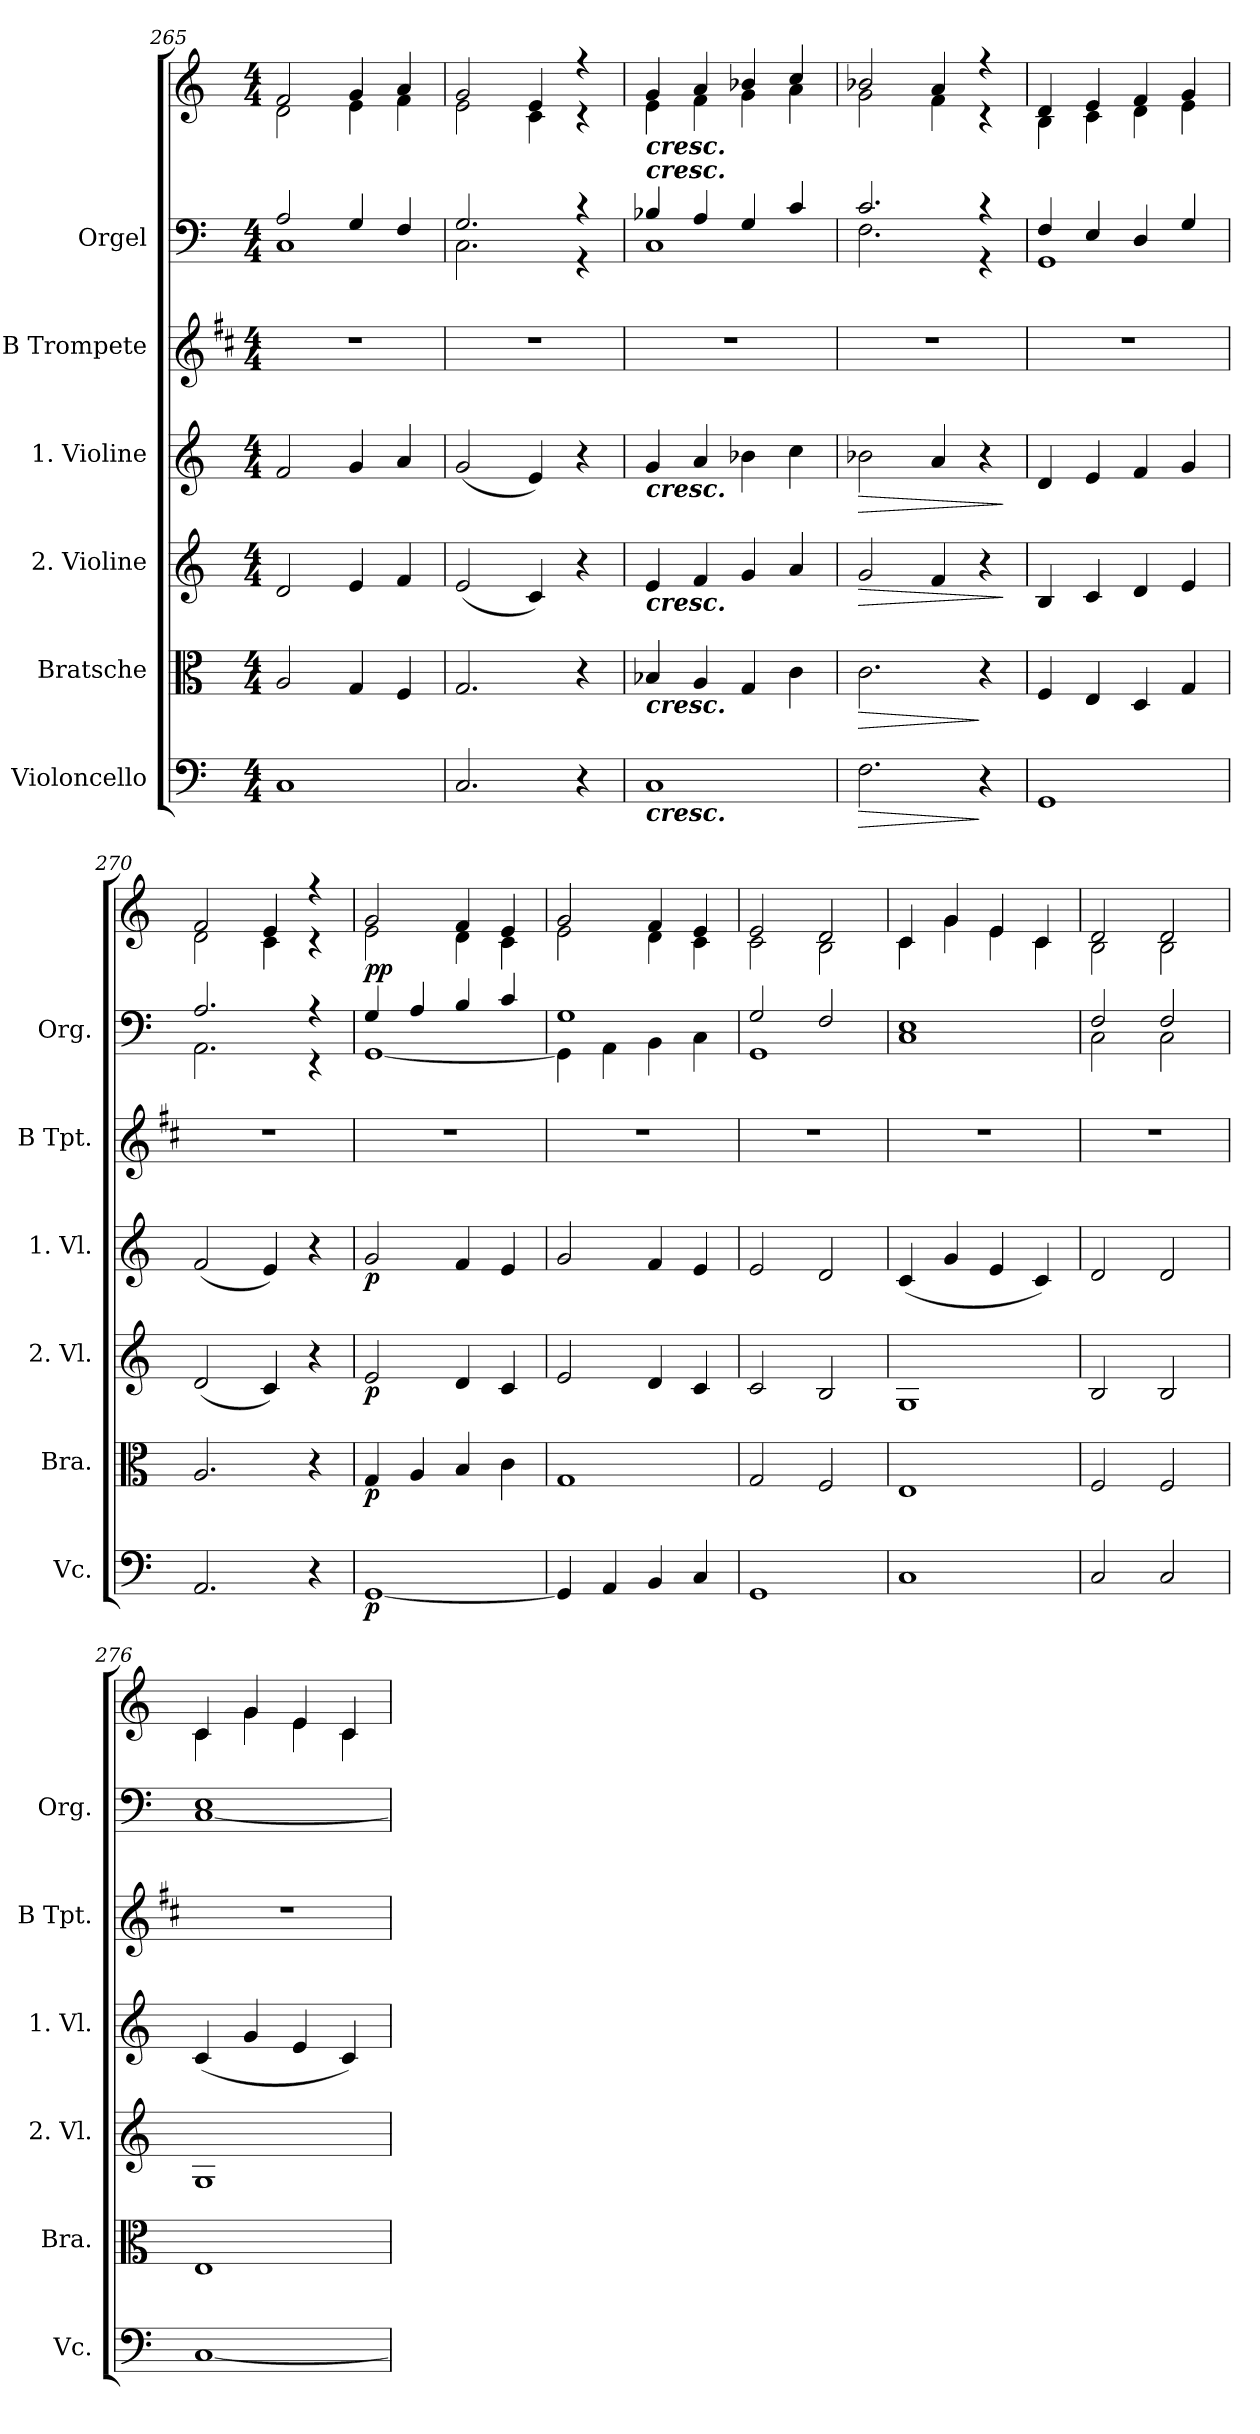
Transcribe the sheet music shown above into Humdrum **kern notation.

**kern	**dynam	**kern	**dynam	**kern	**dynam	**kern	**dynam	**kern	**kern	**kern	**dynam
*part6	*part6	*part5	*part5	*part4	*part4	*part3	*part3	*part2	*part1	*part1	*part1
*staff7	*staff7	*staff6	*staff6	*staff5	*staff5	*staff4	*staff4	*staff3	*staff2	*staff1	*staff1/2
*I"Violoncello	*	*I"Bratsche	*	*I"2. Violine	*	*I"1. Violine	*	*I"B Trompete	*I"Orgel	*	*
*I'Vc.	*	*I'Bra.	*	*I'2. Vl.	*	*I'1. Vl.	*	*I'B Tpt.	*I'Org.	*	*
*clefF4	*	*clefC3	*	*clefG2	*	*clefG2	*	*clefG2	*clefF4	*clefG2	*
*	*	*	*	*	*	*	*	*ITrd1c2	*	*	*
*k[]	*	*k[]	*	*k[]	*	*k[]	*	*k[]	*k[]	*k[]	*
*M4/4	*	*M4/4	*	*M4/4	*	*M4/4	*	*M4/4	*M4/4	*M4/4	*
=265	=265	=265	=265	=265	=265	=265	=265	=265	=265	=265	=265
*	*	*	*	*	*	*	*	*	*^	*^	*
1C	.	2A/	.	2d/	.	2f/	.	1r	2A/	1C	2f/	2d\	.
.	.	4G/	.	4e/	.	4g/	.	.	4G/	.	4g/	4e\	.
.	.	4F/	.	4f/	.	4a/	.	.	4F/	.	4a/	4f\	.
=266	=266	=266	=266	=266	=266	=266	=266	=266	=266	=266	=266	=266	=266
2.C/	.	2.G/	.	(2e/	.	(2g/	.	1r	2.G/	2.C\	2g/	2e\	.
.	.	.	.	4c/)	.	4e/)	.	.	.	.	4e/	4c\	.
4r	.	4r	.	4r	.	4r	.	.	4r	4r	4r	4r	.
=267	=267	=267	=267	=267	=267	=267	=267	=267	=267	=267	=267	=267	=267
!	!	!	!	!	!	!	!	!	!	!	!LO:TX:b:Bi:t=cresc.	!	!
!	!	!	!	!	!	!	!	!	!	!	!LO:TX:b:Bi:t=cresc.	!	!
!	!	!	!	!	!	!LO:TX:b:Bi:t=cresc.	!	!	!	!	!	!	!
!	!	!	!	!LO:TX:b:Bi:t=cresc.	!	!	!	!	!	!	!	!	!
!	!	!LO:TX:b:Bi:t=cresc.	!	!	!	!	!	!	!	!	!	!	!
!LO:TX:b:Bi:t=cresc.	!	!	!	!	!	!	!	!	!	!	!	!	!
1C	.	4B-X/	.	4e/	.	4g/	.	1r	4B-X/	1C	4g/	4e\	.
.	.	4A/	.	4f/	.	4a/	.	.	4A/	.	4a/	4f\	.
.	.	4G/	.	4g/	.	4b-X\	.	.	4G/	.	4b-X/	4g\	.
.	.	4c\	.	4a/	.	4cc\	.	.	4c/	.	4cc/	4a\	.
!!LO:PB:g=z	!!
=268	=268	=268	=268	=268	=268	=268	=268	=268	=268	=268	=268	=268	=268
!	!LO:HP:b	!	!LO:HP:b	!	!LO:HP:b	!	!LO:HP:b	!	!	!	!	!	!
2.F\	>	2.c\	>	2g/	>	2b-X\	>	1r	2.c/	2.F\	2b-X/	2g\	.
.	.	.	.	4f/	.	4a/	.	.	.	.	4a/	4f\	.
4r	]	4r	]	4r	.	4r	.	.	4r	4r	4r	4r	.
*	*	*	*	*	*	*	*	*	*v	*v	*	*	*
*	*	*	*	*	*	*	*	*	*	*v	*v	*
.	.	.	.	.	]	.	]	.	.	.	.
=269	=269	=269	=269	=269	=269	=269	=269	=269	=269	=269	=269
*	*	*	*	*	*	*	*	*	*^	*^	*
1GG	.	4F/	.	4B/	.	4d/	.	1r	4F/	1GG	4d/	4B\	.
.	.	4E/	.	4c/	.	4e/	.	.	4E/	.	4e/	4c\	.
.	.	4D/	.	4d/	.	4f/	.	.	4D/	.	4f/	4d\	.
.	.	4G/	.	4e/	.	4g/	.	.	4G/	.	4g/	4e\	.
=270	=270	=270	=270	=270	=270	=270	=270	=270	=270	=270	=270	=270	=270
2.AA/	.	2.A/	.	(2d/	.	(2f/	.	1r	2.A/	2.AA\	2f/	2d\	.
.	.	.	.	4c/)	.	4e/)	.	.	.	.	4e/	4c\	.
4r	.	4r	.	4r	.	4r	.	.	4r	4r	4r	4r	.
=271	=271	=271	=271	=271	=271	=271	=271	=271	=271	=271	=271	=271	=271
!	!LO:DY:b	!	!LO:DY:b	!	!LO:DY:b	!	!LO:DY:b	!	!	!	!	!	!LO:DY:b
!	!	!	!	!	!	!	!	!	!	!	!	!	!LO:DY:n=1:b
[1GG	p	4G/	p	2e/	p	2g/	p	1r	4G/	[1GG	2g/	2e\	p p
.	.	4A/	.	.	.	.	.	.	4A/	.	.	.	.
.	.	4B/	.	4d/	.	4f/	.	.	4B/	.	4f/	4d\	.
.	.	4c\	.	4c/	.	4e/	.	.	4c/	.	4e/	4c\	.
=272	=272	=272	=272	=272	=272	=272	=272	=272	=272	=272	=272	=272	=272
4GG/]	.	1G	.	2e/	.	2g/	.	1r	1G	4GG\]	2g/	2e\	.
4AA/	.	.	.	.	.	.	.	.	.	4AA\	.	.	.
4BB/	.	.	.	4d/	.	4f/	.	.	.	4BB\	4f/	4d\	.
4C/	.	.	.	4c/	.	4e/	.	.	.	4C\	4e/	4c\	.
=273	=273	=273	=273	=273	=273	=273	=273	=273	=273	=273	=273	=273	=273
1GG	.	2G/	.	2c/	.	2e/	.	1r	2G/	1GG	2e/	2c\	.
.	.	2F/	.	2B/	.	2d/	.	.	2F/	.	2d/	2B\	.
!!LO:LB:g=z	!!
=274	=274	=274	=274	=274	=274	=274	=274	=274	=274	=274	=274	=274	=274
1C	.	1E	.	1G	.	(4c/	.	1r	1E	1C	4c/	4c\	.
.	.	.	.	.	.	4g/	.	.	.	.	4g/	4g\	.
.	.	.	.	.	.	4e/	.	.	.	.	4e/	4e\	.
.	.	.	.	.	.	4c/)	.	.	.	.	4c/	4c\	.
=275	=275	=275	=275	=275	=275	=275	=275	=275	=275	=275	=275	=275	=275
2C/	.	2F/	.	2B/	.	2d/	.	1r	2F/	2C\	2d/	2B\	.
2C/	.	2F/	.	2B/	.	2d/	.	.	2F/	2C\	2d/	2B\	.
=276	=276	=276	=276	=276	=276	=276	=276	=276	=276	=276	=276	=276	=276
[1C	.	1E	.	1G	.	(4c/	.	1r	1E	[1C	4c/	4c\	.
.	.	.	.	.	.	4g/	.	.	.	.	4g/	4g\	.
.	.	.	.	.	.	4e/	.	.	.	.	4e/	4e\	.
.	.	.	.	.	.	4c/)	.	.	.	.	4c/	4c\	.
*	*	*	*	*	*	*	*	*	*v	*v	*	*	*
*	*	*	*	*	*	*	*	*	*	*v	*v	*
=	=	=	=	=	=	=	=	=	=	=	=
*-	*-	*-	*-	*-	*-	*-	*-	*-	*-	*-	*-
